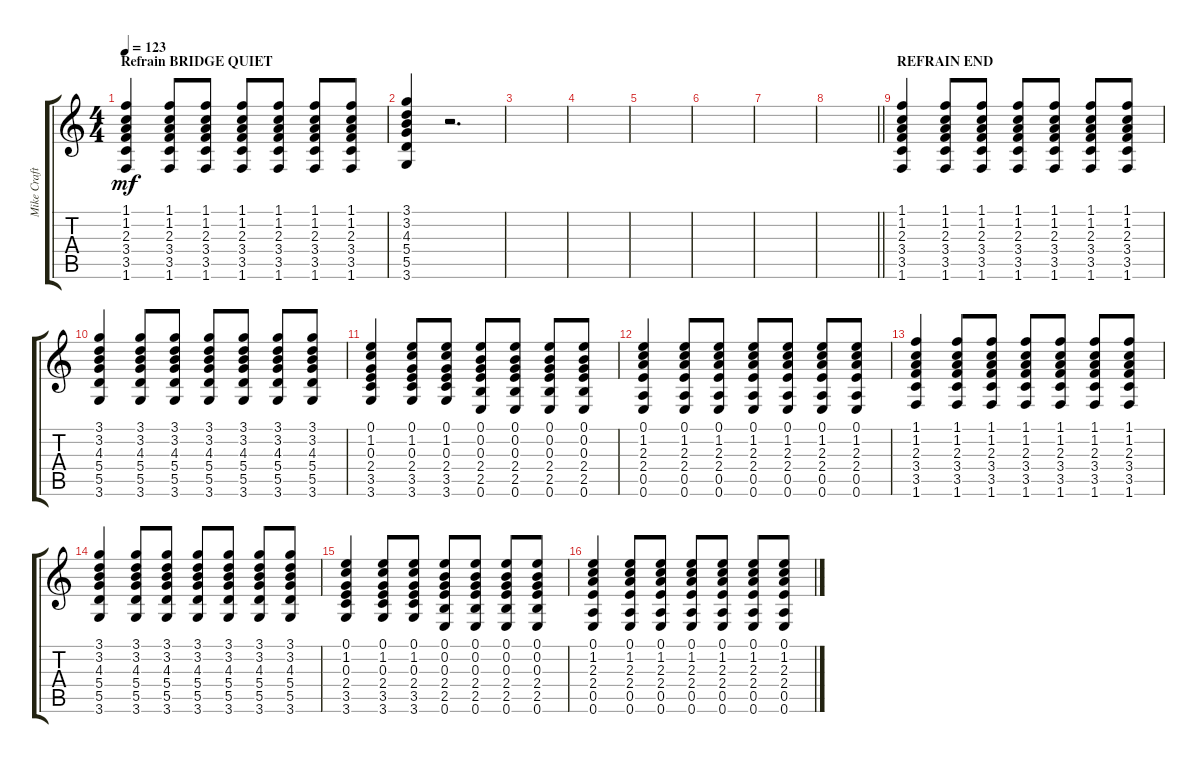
\track ("Mike Craft - Steel Guitar(Rythm)" "Mike Craft") {instrument acousticguitarsteel}
\staff {score tabs}
\tuning (E4 B3 G3 D3 A2 E2) {hide}
\ts (4 4)
\section ("" "Refrain BRIDGE QUIET")
\tempo 123
\clef g2
\ks c
(1.1 1.2 2.3 3.4 3.5 1.6).4{dy mf} (1.1 1.2 2.3 3.4 3.5 1.6).8 (1.1 1.2 2.3 3.4 3.5 1.6).8 (1.1 1.2 2.3 3.4 3.5 1.6).8 (1.1 1.2 2.3 3.4 3.5 1.6).8 (1.1 1.2 2.3 3.4 3.5 1.6).8 (1.1 1.2 2.3 3.4 3.5 1.6).8 |
(3.1 3.2 4.3 5.4 5.5 3.6).4 r.2{d} |
|
|
|
|
|
\barLineRight lightlight
|
\section ("" "REFRAIN END")
(1.1 1.2 2.3 3.4 3.5 1.6).4 (1.1 1.2 2.3 3.4 3.5 1.6).8 (1.1 1.2 2.3 3.4 3.5 1.6).8 (1.1 1.2 2.3 3.4 3.5 1.6).8 (1.1 1.2 2.3 3.4 3.5 1.6).8 (1.1 1.2 2.3 3.4 3.5 1.6).8 (1.1 1.2 2.3 3.4 3.5 1.6).8 |
(3.1 3.2 4.3 5.4 5.5 3.6).4 (3.1 3.2 4.3 5.4 5.5 3.6).8 (3.1 3.2 4.3 5.4 5.5 3.6).8 (3.1 3.2 4.3 5.4 5.5 3.6).8 (3.1 3.2 4.3 5.4 5.5 3.6).8 (3.1 3.2 4.3 5.4 5.5 3.6).8 (3.1 3.2 4.3 5.4 5.5 3.6).8 |
(0.1 1.2 0.3 2.4 3.5 3.6).4 (0.1 1.2 0.3 2.4 3.5 3.6).8 (0.1 1.2 0.3 2.4 3.5 3.6).8 (0.1 0.2 0.3 2.4 2.5 0.6).8 (0.1 0.2 0.3 2.4 2.5 0.6).8 (0.1 0.2 0.3 2.4 2.5 0.6).8 (0.1 0.2 0.3 2.4 2.5 0.6).8 |
(0.1 1.2 2.3 2.4 0.5 0.6).4 (0.1 1.2 2.3 2.4 0.5 0.6).8 (0.1 1.2 2.3 2.4 0.5 0.6).8 (0.1 1.2 2.3 2.4 0.5 0.6).8 (0.1 1.2 2.3 2.4 0.5 0.6).8 (0.1 1.2 2.3 2.4 0.5 0.6).8 (0.1 1.2 2.3 2.4 0.5 0.6).8 |
(1.1 1.2 2.3 3.4 3.5 1.6).4 (1.1 1.2 2.3 3.4 3.5 1.6).8 (1.1 1.2 2.3 3.4 3.5 1.6).8 (1.1 1.2 2.3 3.4 3.5 1.6).8 (1.1 1.2 2.3 3.4 3.5 1.6).8 (1.1 1.2 2.3 3.4 3.5 1.6).8 (1.1 1.2 2.3 3.4 3.5 1.6).8 |
(3.1 3.2 4.3 5.4 5.5 3.6).4 (3.1 3.2 4.3 5.4 5.5 3.6).8 (3.1 3.2 4.3 5.4 5.5 3.6).8 (3.1 3.2 4.3 5.4 5.5 3.6).8 (3.1 3.2 4.3 5.4 5.5 3.6).8 (3.1 3.2 4.3 5.4 5.5 3.6).8 (3.1 3.2 4.3 5.4 5.5 3.6).8 |
(0.1 1.2 0.3 2.4 3.5 3.6).4 (0.1 1.2 0.3 2.4 3.5 3.6).8 (0.1 1.2 0.3 2.4 3.5 3.6).8 (0.1 0.2 0.3 2.4 2.5 0.6).8 (0.1 0.2 0.3 2.4 2.5 0.6).8 (0.1 0.2 0.3 2.4 2.5 0.6).8 (0.1 0.2 0.3 2.4 2.5 0.6).8 |
(0.1 1.2 2.3 2.4 0.5 0.6).4 (0.1 1.2 2.3 2.4 0.5 0.6).8 (0.1 1.2 2.3 2.4 0.5 0.6).8 (0.1 1.2 2.3 2.4 0.5 0.6).8 (0.1 1.2 2.3 2.4 0.5 0.6).8 (0.1 1.2 2.3 2.4 0.5 0.6).8 (0.1 1.2 2.3 2.4 0.5 0.6).8
